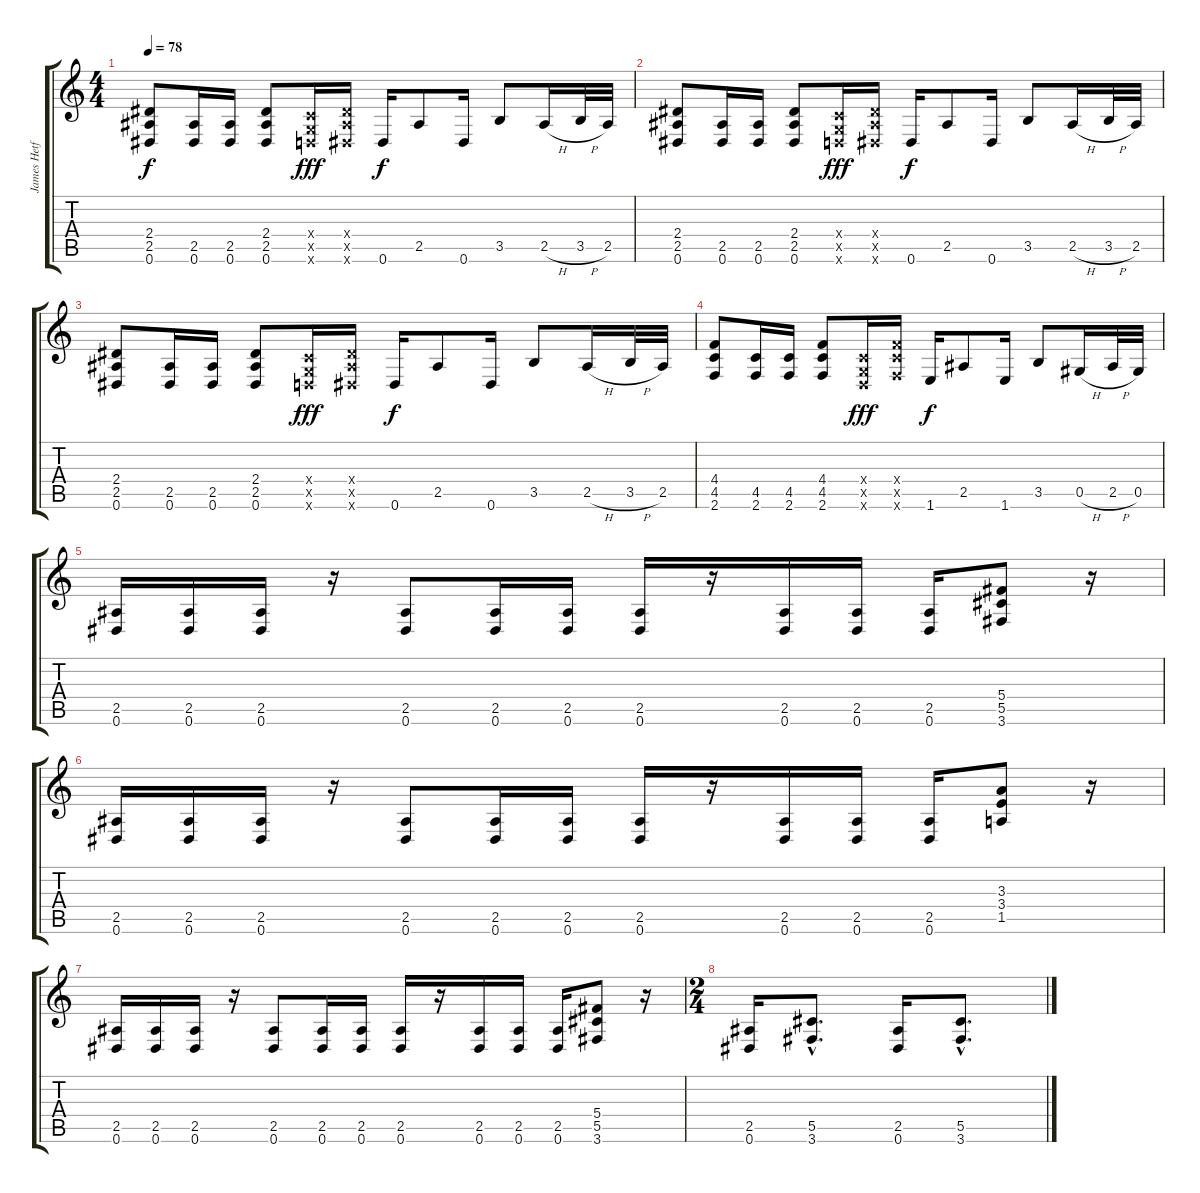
\track ("James Hetfield" "James Hetf") {instrument distortionguitar}
\staff {score tabs}
\tuning (Eb4 Bb3 Gb3 Db3 Ab2 Eb2) {hide}
\ts (4 4)
\tempo 78
\clef g2
\ks c
(2.4 2.5 0.6).8{dy f volume 10} (2.5 0.6).16 (2.5 0.6).16 (2.4 2.5 0.6).8 (-1.4{x} -1.5{x} -1.6{x}).16{dy fff} (2.4{x} 2.5{x} 0.6{x}).16 0.6.16{dy f volume 16} 2.5.8 0.6.16 3.5.8 2.5{h}.16 3.5{h}.32 2.5.32 |
(2.4 2.5 0.6).8{volume 10} (2.5 0.6).16 (2.5 0.6).16 (2.4 2.5 0.6).8 (-1.4{x} -1.5{x} -1.6{x}).16{dy fff} (2.4{x} 2.5{x} 0.6{x}).16 0.6.16{dy f volume 16} 2.5.8 0.6.16 3.5.8 2.5{h}.16 3.5{h}.32 2.5.32 |
(2.4 2.5 0.6).8{volume 10} (2.5 0.6).16 (2.5 0.6).16 (2.4 2.5 0.6).8 (-1.4{x} -1.5{x} -1.6{x}).16{dy fff} (2.4{x} 2.5{x} 0.6{x}).16 0.6.16{dy f volume 16} 2.5.8 0.6.16 3.5.8 2.5{h}.16 3.5{h}.32 2.5.32 |
(4.4 4.5 2.6).8{volume 10} (4.5 2.6).16 (4.5 2.6).16 (4.4 4.5 2.6).8 (-1.4{x} -1.5{x} -1.6{x}).16{dy fff} (4.4{x} 4.5{x} 2.6{x}).16 1.6.16{dy f volume 16} 2.5.8 1.6.16 3.5.8 0.5{h}.16 2.5{h}.32 0.5.32 |
(2.5 0.6).16{volume 11} (2.5 0.6).16 (2.5 0.6).16 r.16 (2.5 0.6).8 (2.5 0.6).16 (2.5 0.6).16 (2.5 0.6).16 r.16 (2.5 0.6).16 (2.5 0.6).16 (2.5 0.6).16 (5.4 5.5 3.6).8 r.16 |
(2.5 0.6).16 (2.5 0.6).16 (2.5 0.6).16 r.16 (2.5 0.6).8 (2.5 0.6).16 (2.5 0.6).16 (2.5 0.6).16 r.16 (2.5 0.6).16 (2.5 0.6).16 (2.5 0.6).16 (3.3 3.4 1.5).8 r.16 |
(2.5 0.6).16 (2.5 0.6).16 (2.5 0.6).16 r.16 (2.5 0.6).8 (2.5 0.6).16 (2.5 0.6).16 (2.5 0.6).16 r.16 (2.5 0.6).16 (2.5 0.6).16 (2.5 0.6).16 (5.4 5.5 3.6).8 r.16 |
\ts (2 4)
(2.5 0.6).16 (5.5{hac} 3.6{hac}).8{d} (2.5 0.6).16 (5.5{hac} 3.6{hac}).8{d}
